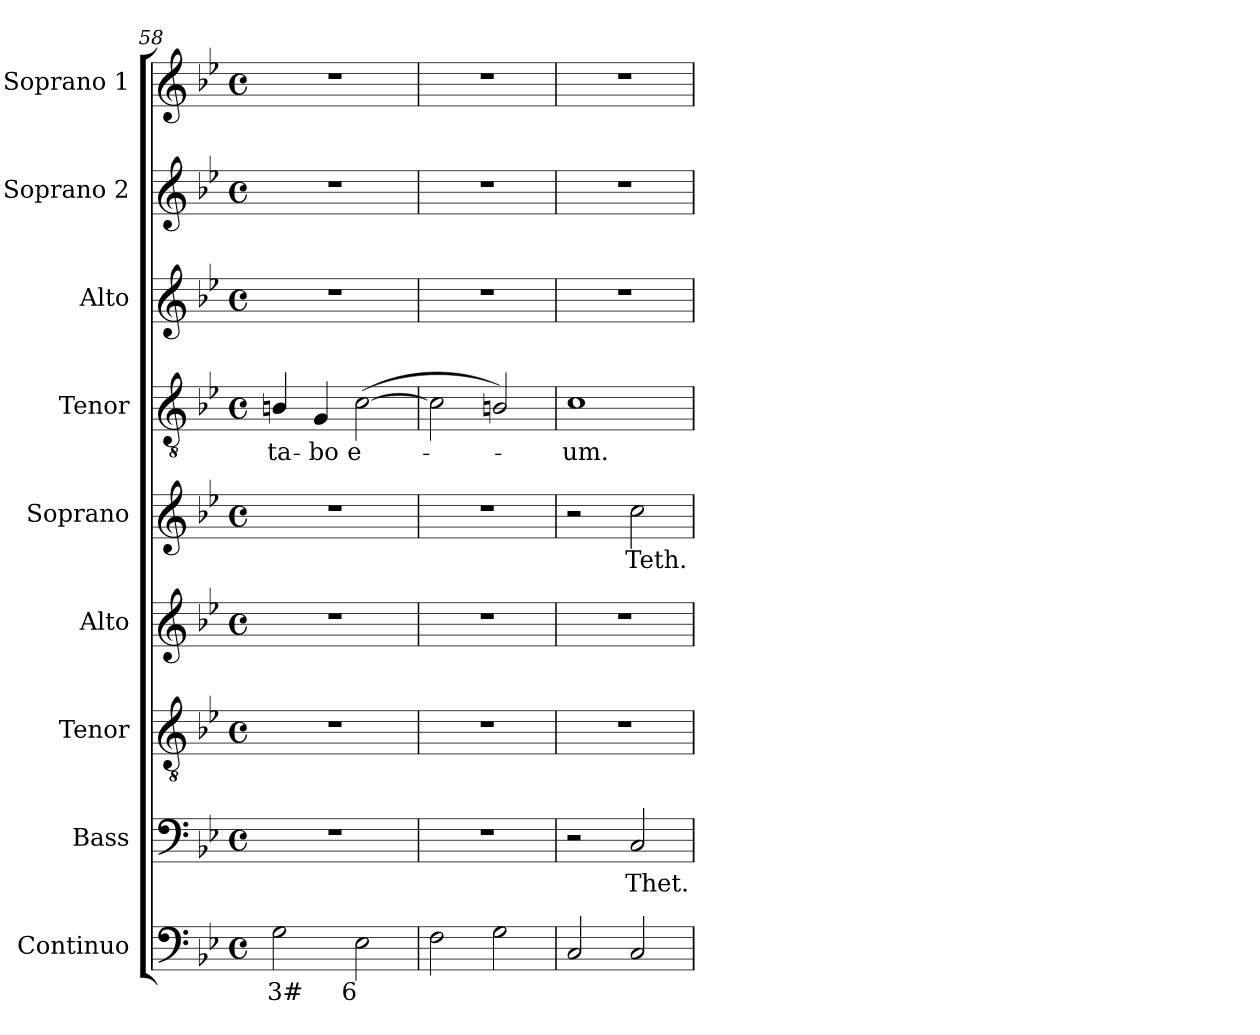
**kern	**text	**kern	**text	**kern	**kern	**kern	**text	**kern	**text	**kern	**kern	**kern
*part9	*part9	*part8	*part8	*part7	*part6	*part5	*part5	*part4	*part4	*part3	*part2	*part1
*staff9	*staff9	*staff8	*staff8	*staff7	*staff6	*staff5	*staff5	*staff4	*staff4	*staff3	*staff2	*staff1
*I"Continuo	*	*I"Bass	*	*I"Tenor	*I"Alto	*I"Soprano	*	*I"Tenor	*	*I"Alto	*I"Soprano 2	*I"Soprano 1
*I'Cont.	*	*I'B.	*	*I'T.	*I'A.	*I'S.	*	*I'T.	*	*I'A.	*I'S2.	*I'S1.
*clefF4	*	*clefF4	*	*clefGv2	*clefG2	*clefG2	*	*clefGv2	*	*clefG2	*clefG2	*clefG2
*	*	*	*	*ITrd7c12	*	*	*	*ITrd7c12	*	*	*	*
*k[b-e-]	*	*k[b-e-]	*	*k[b-e-]	*k[b-e-]	*k[b-e-]	*	*k[b-e-]	*	*k[b-e-]	*k[b-e-]	*k[b-e-]
*B-:	*	*B-:	*	*B-:	*B-:	*B-:	*	*B-:	*	*B-:	*B-:	*B-:
*M4/4	*	*M4/4	*	*M4/4	*M4/4	*M4/4	*	*M4/4	*	*M4/4	*M4/4	*M4/4
*met(c)	*	*met(c)	*	*met(c)	*met(c)	*met(c)	*	*met(c)	*	*met(c)	*met(c)	*met(c)
=58	=58	=58	=58	=58	=58	=58	=58	=58	=58	=58	=58	=58
!	!LO:LY:b:color=#000000	!	!	!	!	!	!	!	!	!	!	!
!	!	!	!	!	!	!	!	!	!LO:LY:b:color=#000000	!	!	!
2Gi\	3#	1r	.	1r	1r	1r	.	4BBni/	-ta-	1r	1r	1r
!	!	!	!	!	!	!	!	!	!LO:LY:b:color=#000000	!	!	!
.	.	.	.	.	.	.	.	4GGi/	-bo	.	.	.
!	!LO:LY:b:color=#000000	!	!	!	!	!	!	!	!	!	!	!
!	!	!	!	!	!	!	!	!	!LO:LY:b:color=#000000	!	!	!
2E-i\	6	.	.	.	.	.	.	([>2Ci\	e-	.	.	.
=59	=59	=59	=59	=59	=59	=59	=59	=59	=59	=59	=59	=59
2Fi\	.	1r	.	1r	1r	1r	.	2Ci\]	.	1r	1r	1r
2Gi\	.	.	.	.	.	.	.	2BBni/)	.	.	.	.
!!LO:LB:g=z
=60	=60	=60	=60	=60	=60	=60	=60	=60	=60	=60	=60	=60
!	!	!	!	!	!	!	!	!	!LO:LY:b:color=#000000	!	!	!
2Ci/	.	2r	.	1r	1r	2r	.	1Ci	-um.	1r	1r	1r
!	!	!	!LO:LY:b:color=#000000	!	!	!	!	!	!	!	!	!
!	!	!	!	!	!	!	!LO:LY:b:color=#000000	!	!	!	!	!
2Ci/	.	2Ci/	Thet.	.	.	2cci\	Teth.	.	.	.	.	.
=	=	=	=	=	=	=	=	=	=	=	=	=
*-	*-	*-	*-	*-	*-	*-	*-	*-	*-	*-	*-	*-
